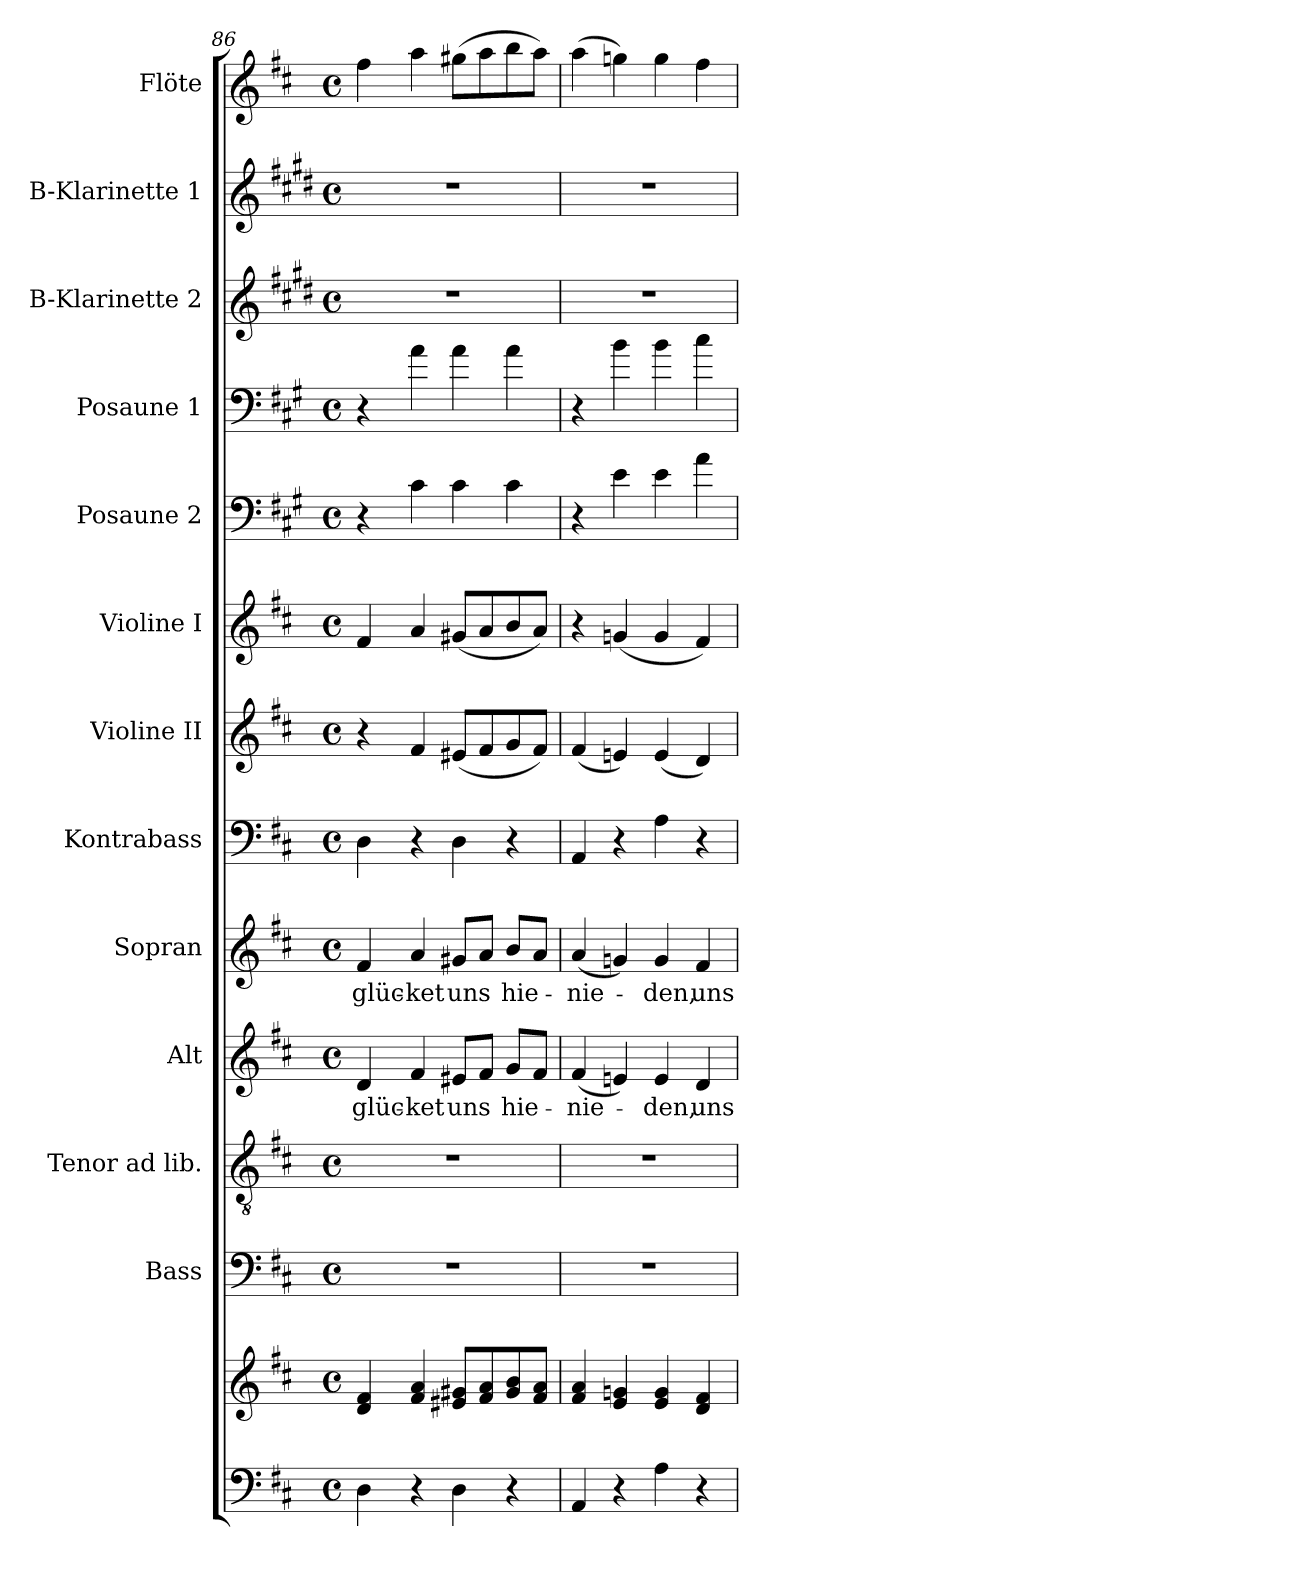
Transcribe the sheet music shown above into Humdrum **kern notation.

**kern	**kern	**kern	**kern	**kern	**text	**kern	**text	**kern	**kern	**kern	**kern	**kern	**kern	**kern	**kern
*part13	*part13	*part12	*part11	*part10	*part10	*part9	*part9	*part8	*part7	*part6	*part5	*part4	*part3	*part2	*part1
*staff14	*staff13	*staff12	*staff11	*staff10	*staff10	*staff9	*staff9	*staff8	*staff7	*staff6	*staff5	*staff4	*staff3	*staff2	*staff1
*	*	*I"Bass	*I"Tenor ad lib.	*I"Alt	*	*I"Sopran	*	*I"Kontrabass	*I"Violine II	*I"Violine I	*I"Posaune 2	*I"Posaune 1	*I"B-Klarinette 2	*I"B-Klarinette 1	*I"Flöte
*	*	*I'B.	*I'T.	*I'A.	*	*I'S.	*	*I'Kb.	*I'Vl. II	*I'Vl. I	*I'Pos 2	*I'Pos. 1	*I'B Kl. 2	*I'B Kl. 1	*I'Fl.
!!LO:PB:g=z
*clefF4	*clefG2	*clefF4	*clefGv2	*clefG2	*	*clefG2	*	*clefF4	*clefG2	*clefG2	*clefF4	*clefF4	*clefG2	*clefG2	*clefG2
*	*	*	*	*	*	*	*	*ITrd7c12	*	*	*ITrd4c7	*ITrd4c7	*ITrd1c2	*ITrd1c2	*
*k[f#c#]	*k[f#c#]	*k[f#c#]	*k[f#c#]	*k[f#c#]	*	*k[f#c#]	*	*k[f#c#]	*k[f#c#]	*k[f#c#]	*k[f#c#]	*k[f#c#]	*k[f#c#]	*k[f#c#]	*k[f#c#]
*D:	*D:	*D:	*D:	*D:	*	*D:	*	*D:	*D:	*D:	*D:	*D:	*D:	*D:	*D:
*M4/4	*M4/4	*M4/4	*M4/4	*M4/4	*	*M4/4	*	*M4/4	*M4/4	*M4/4	*M4/4	*M4/4	*M4/4	*M4/4	*M4/4
*met(c)	*met(c)	*met(c)	*met(c)	*met(c)	*	*met(c)	*	*met(c)	*met(c)	*met(c)	*met(c)	*met(c)	*met(c)	*met(c)	*met(c)
=86	=86	=86	=86	=86	=86	=86	=86	=86	=86	=86	=86	=86	=86	=86	=86
!	!	!	!	!	!LO:LY:b	!	!LO:LY:b	!	!	!	!	!	!	!	!
4D\	4d/ 4f#/	1r	1r	4d/	-glüc-	4f#/	-glüc-	4DD\	4r	4f#/	4r	4r	1r	1r	4ff#\
!	!	!	!	!	!LO:LY:b	!	!LO:LY:b	!	!	!	!	!	!	!	!
4r	4f#/ 4a/	.	.	4f#/	-ket	4a/	-ket	4r	4f#/	4a/	4F#\	4d\	.	.	4aa\
!	!	!	!	!	!LO:LY:b	!	!LO:LY:b	!	!	!	!	!	!	!	!
4D\	8e#X/ 8g#X/L	.	.	8e#X/L	uns	8g#X/L	uns	4DD\	(<8e#X/L	(<8g#X/L	4F#\	4d\	.	.	(>8gg#X\L
.	8f#/ 8a/	.	.	8f#/J	.	8a/J	.	.	8f#/	8a/	.	.	.	.	8aa\
!	!	!	!	!	!LO:LY:b	!	!LO:LY:b	!	!	!	!	!	!	!	!
4r	8g#/ 8b/	.	.	8g/L	hie-	8b/L	hie-	4r	8g/	8b/	4F#\	4d\	.	.	8bb\
.	8f#/ 8a/J	.	.	8f#/J	.	8a/J	.	.	8f#/J)	8a/J)	.	.	.	.	8aa\J)
=87	=87	=87	=87	=87	=87	=87	=87	=87	=87	=87	=87	=87	=87	=87	=87
!	!	!	!	!	!LO:LY:b	!	!LO:LY:b	!	!	!	!	!	!	!	!
4AA/	4f#/ 4a/	1r	1r	(<4f#/	-nie-	(<4a/	-nie-	4AAA/	(<4f#/	4r	4r	4r	1r	1r	(>4aa\
4r	4e/ 4gn/	.	.	4en/)	.	4gn/)	.	4r	4en/)	(<4gn/	4A\	4e\	.	.	4ggn\)
!	!	!	!	!	!LO:LY:b	!	!LO:LY:b	!	!	!	!	!	!	!	!
4A\	4e/ 4g/	.	.	4e/	-den,	4g/	-den,	4AA\	(<4e/	4g/	4A\	4e\	.	.	4gg\
!	!	!	!	!	!LO:LY:b	!	!LO:LY:b	!	!	!	!	!	!	!	!
4r	4d/ 4f#/	.	.	4d/	uns	4f#/	uns	4r	4d/)	4f#/)	4d\	4f#\	.	.	4ff#\
=	=	=	=	=	=	=	=	=	=	=	=	=	=	=	=
*-	*-	*-	*-	*-	*-	*-	*-	*-	*-	*-	*-	*-	*-	*-	*-
